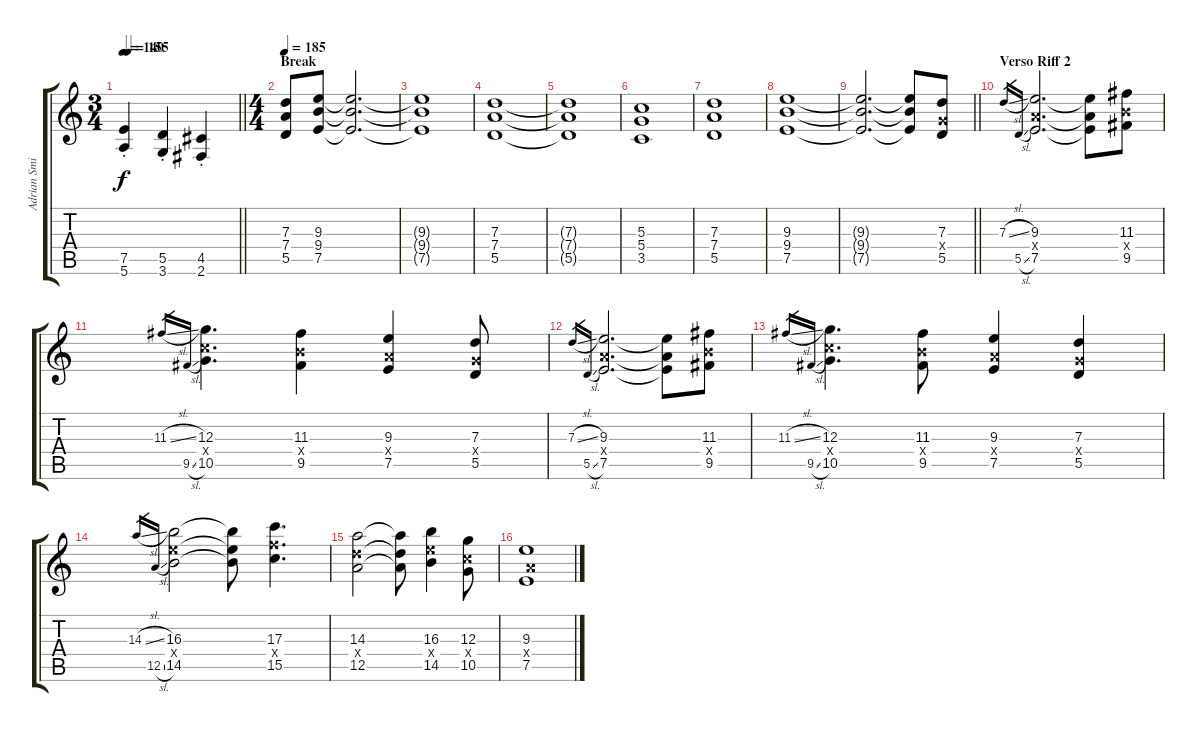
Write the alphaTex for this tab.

\track ("Adrian Smith" "Adrian Smi") {instrument overdrivenguitar}
\staff {score tabs}
\tuning (E4 B3 G3 D3 A2 E2) {hide}
\ts (3 4)
\tempo 140
\tempo (155 0.041666666666666664)
\clef g2
\barLineRight lightlight
\ks c
(7.5{st} 5.6{st}).4{dy f} (5.5{st} 3.6{st}).4 (4.5{st} 2.6{st}).4 |
\ts (4 4)
\section ("" "Break")
\tempo 185
(7.3 7.4 5.5).8 (9.3 9.4 7.5).8 (9.3{t} 9.4{t} 7.5{t}).2{d} |
(9.3{t} 9.4{t} 7.5{t}).1 |
(7.3 7.4 5.5).1 |
(7.3{t} 7.4{t} 5.5{t}).1 |
(5.3 5.4 3.5).1 |
(7.3 7.4 5.5).1 |
(9.3 9.4 7.5).1 |
\barLineRight lightlight
(9.3{t} 9.4{t} 7.5{t}).2{d} (9.3{t} 9.4{t} 7.5{t}).8 (7.3 5.4{x} 5.5).8 |
\section ("" "Verso Riff 2")
7.3{sl}.16{gr} 5.5{sl}.16{gr} (9.3 7.4{x} 7.5).2{d} (9.3{t} 7.4{t} 7.5{t}).8 (11.3 9.4{x} 9.5).8 |
11.3{sl}.16{gr} 9.5{sl}.16{gr} (12.3 10.4{x} 10.5).4{d} (11.3 9.4{x} 9.5).4 (9.3 7.4{x} 7.5).4 (7.3 5.4{x} 5.5).8 |
7.3{sl}.16{gr} 5.5{sl}.16{gr} (9.3 7.4{x} 7.5).2{d} (9.3{t} 7.4{t} 7.5{t}).8 (11.3 9.4{x} 9.5).8 |
11.3{sl}.16{gr} 9.5{sl}.16{gr} (12.3 10.4{x} 10.5).4{d} (11.3 9.4{x} 9.5).8 (9.3 7.4{x} 7.5).4 (7.3 5.4{x} 5.5).4 |
14.3{sl}.16{gr} 12.5{sl}.16{gr} (16.3 14.4{x} 14.5).2 (16.3{t} 14.4{t} 14.5{t}).8 (17.3 15.4{x} 15.5).4{d} |
(14.3 12.4{x} 12.5).2 (14.3{t} 12.4{t} 12.5{t}).8 (16.3 14.4{x} 14.5).4 (12.3 10.4{x} 10.5).8 |
(9.3 7.4{x} 7.5).1
